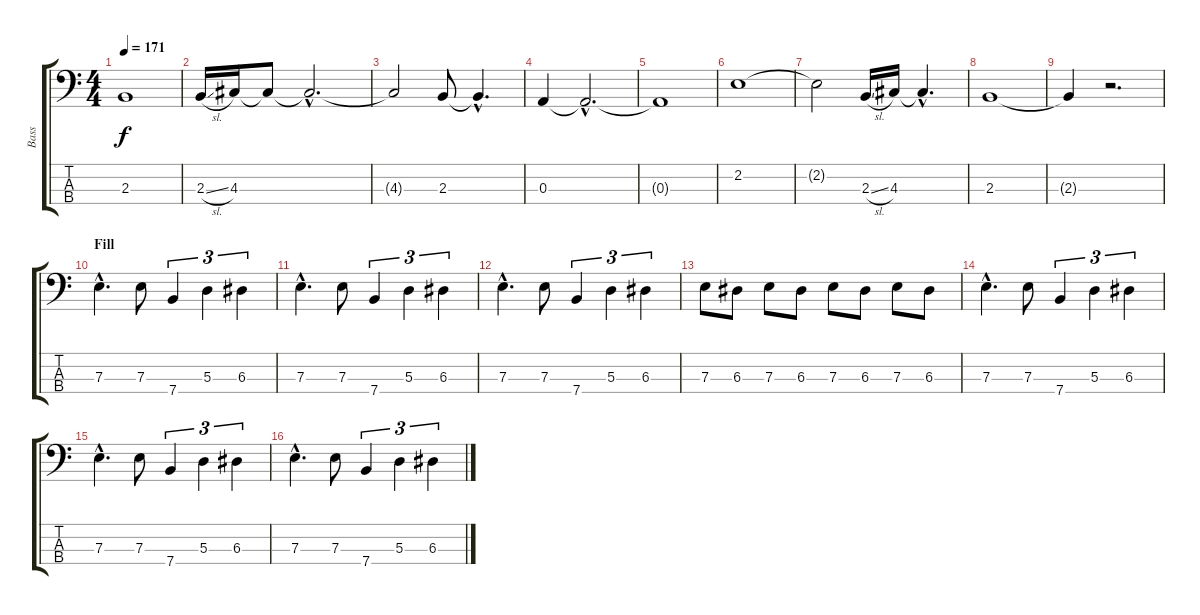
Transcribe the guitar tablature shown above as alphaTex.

\track ("Bass" "Bass") {instrument electricbasspick}
\staff {score tabs}
\tuning (G2 D2 A1 E1) {hide}
\ts (4 4)
\tempo 171
\clef f4
\ks c
2.3{t}.1{dy f} |
2.3{sl}.16 4.3.16 4.3{t}.8 4.3{hac t}.2{d} |
4.3{t}.2 2.3.8 2.3{hac t}.4{d} |
0.3.4 0.3{hac t}.2{d} |
0.3{t}.1 |
2.2.1 |
2.2{t}.2 2.3{sl}.16 4.3.16 4.3{hac t}.4{d} |
2.3.1 |
2.3{t}.4 r.2{d} |
\section ("" "Fill")
7.3{hac}.4{d} 7.3.8 7.4.4{tu (3 2)} 5.3.4{tu (3 2)} 6.3.4{tu (3 2)} |
7.3{hac}.4{d} 7.3.8 7.4.4{tu (3 2)} 5.3.4{tu (3 2)} 6.3.4{tu (3 2)} |
7.3{hac}.4{d} 7.3.8 7.4.4{tu (3 2)} 5.3.4{tu (3 2)} 6.3.4{tu (3 2)} |
7.3.8 6.3.8 7.3.8 6.3.8 7.3.8 6.3.8 7.3.8 6.3.8 |
7.3{hac}.4{d} 7.3.8 7.4.4{tu (3 2)} 5.3.4{tu (3 2)} 6.3.4{tu (3 2)} |
7.3{hac}.4{d} 7.3.8 7.4.4{tu (3 2)} 5.3.4{tu (3 2)} 6.3.4{tu (3 2)} |
7.3{hac}.4{d} 7.3.8 7.4.4{tu (3 2)} 5.3.4{tu (3 2)} 6.3.4{tu (3 2)}
